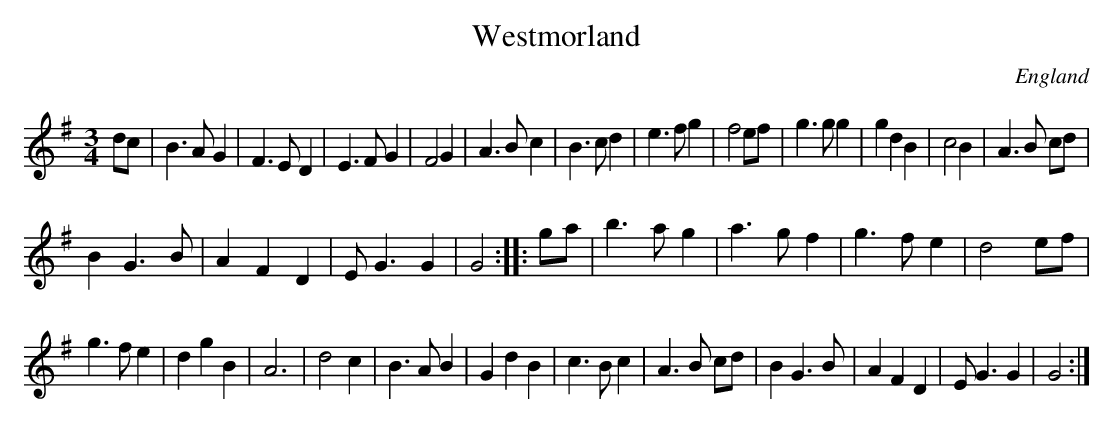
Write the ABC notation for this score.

X:1
T:Westmorland
O:England
M:3/4
K:G
dc | \
B3AG2 | F3ED2 | E3FG2 | F4G2 |\
A3Bc2 | B3cd2 | e3fg2 | f4 ef |\
g3gg2 | g2d2B2 | c4 B2 | A3B cd |
B2G3B | A2F2D2 | EG3 G2 | G4 ::\
ga | \
b3ag2 | a3gf2 | g3fe2 | d4 ef |
g3fe2 | d2g2B2 | A6 | d4 c2 |\
B3AB2 | G2d2B2 | c3Bc2 | A3B cd | \
B2G3B | A2F2D2 | EG3G2 | G4 :|
